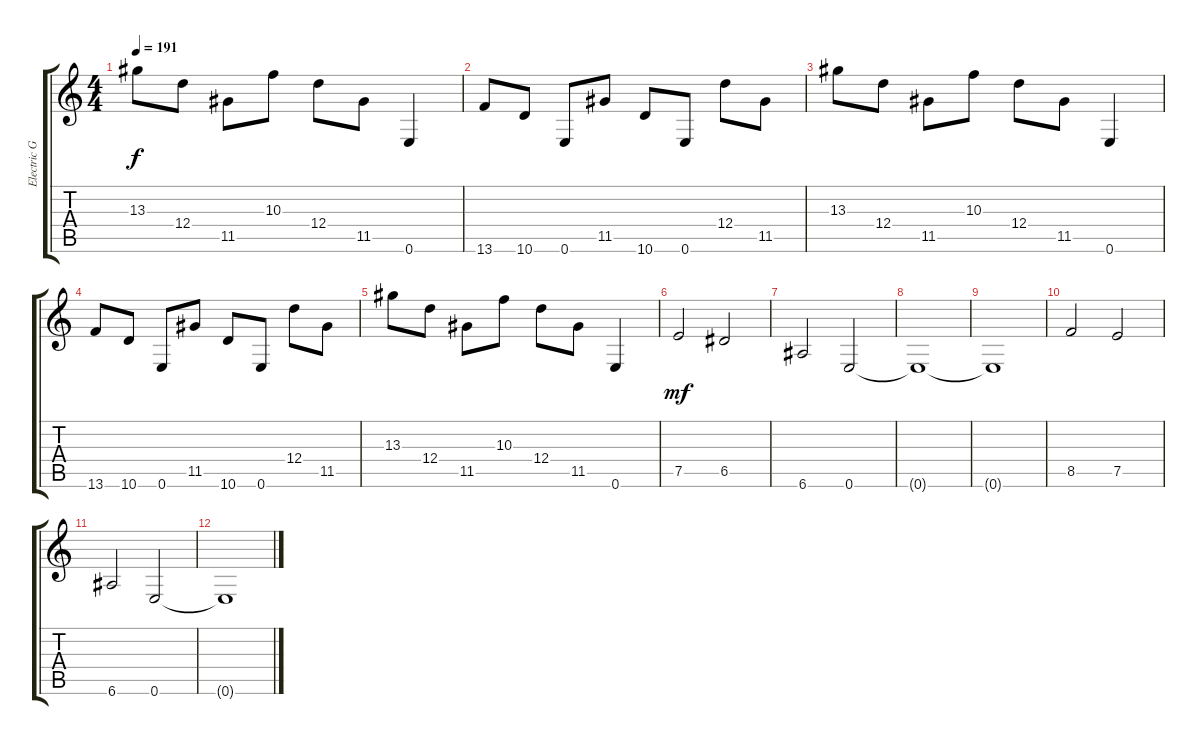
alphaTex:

\track ("Electric Guitar Left" "Electric G") {instrument distortionguitar}
\staff {score tabs}
\tuning (E4 B3 G3 D3 A2 E2) {hide}
\ts (4 4)
\tempo 191
\clef g2
\ks c
13.3.8{dy f} 12.4.8 11.5.8 10.3.8 12.4.8 11.5.8 0.6.4 |
13.6.8 10.6.8 0.6.8 11.5.8 10.6.8 0.6.8 12.4.8 11.5.8 |
13.3.8 12.4.8 11.5.8 10.3.8 12.4.8 11.5.8 0.6.4 |
13.6.8 10.6.8 0.6.8 11.5.8 10.6.8 0.6.8 12.4.8 11.5.8 |
13.3.8 12.4.8 11.5.8 10.3.8 12.4.8 11.5.8 0.6.4 |
7.5.2{dy mf} 6.5.2 |
6.6.2 0.6.2 |
0.6{t}.1 |
0.6{t}.1 |
8.5.2 7.5.2 |
6.6.2 0.6.2 |
0.6{t}.1{volume 5}
